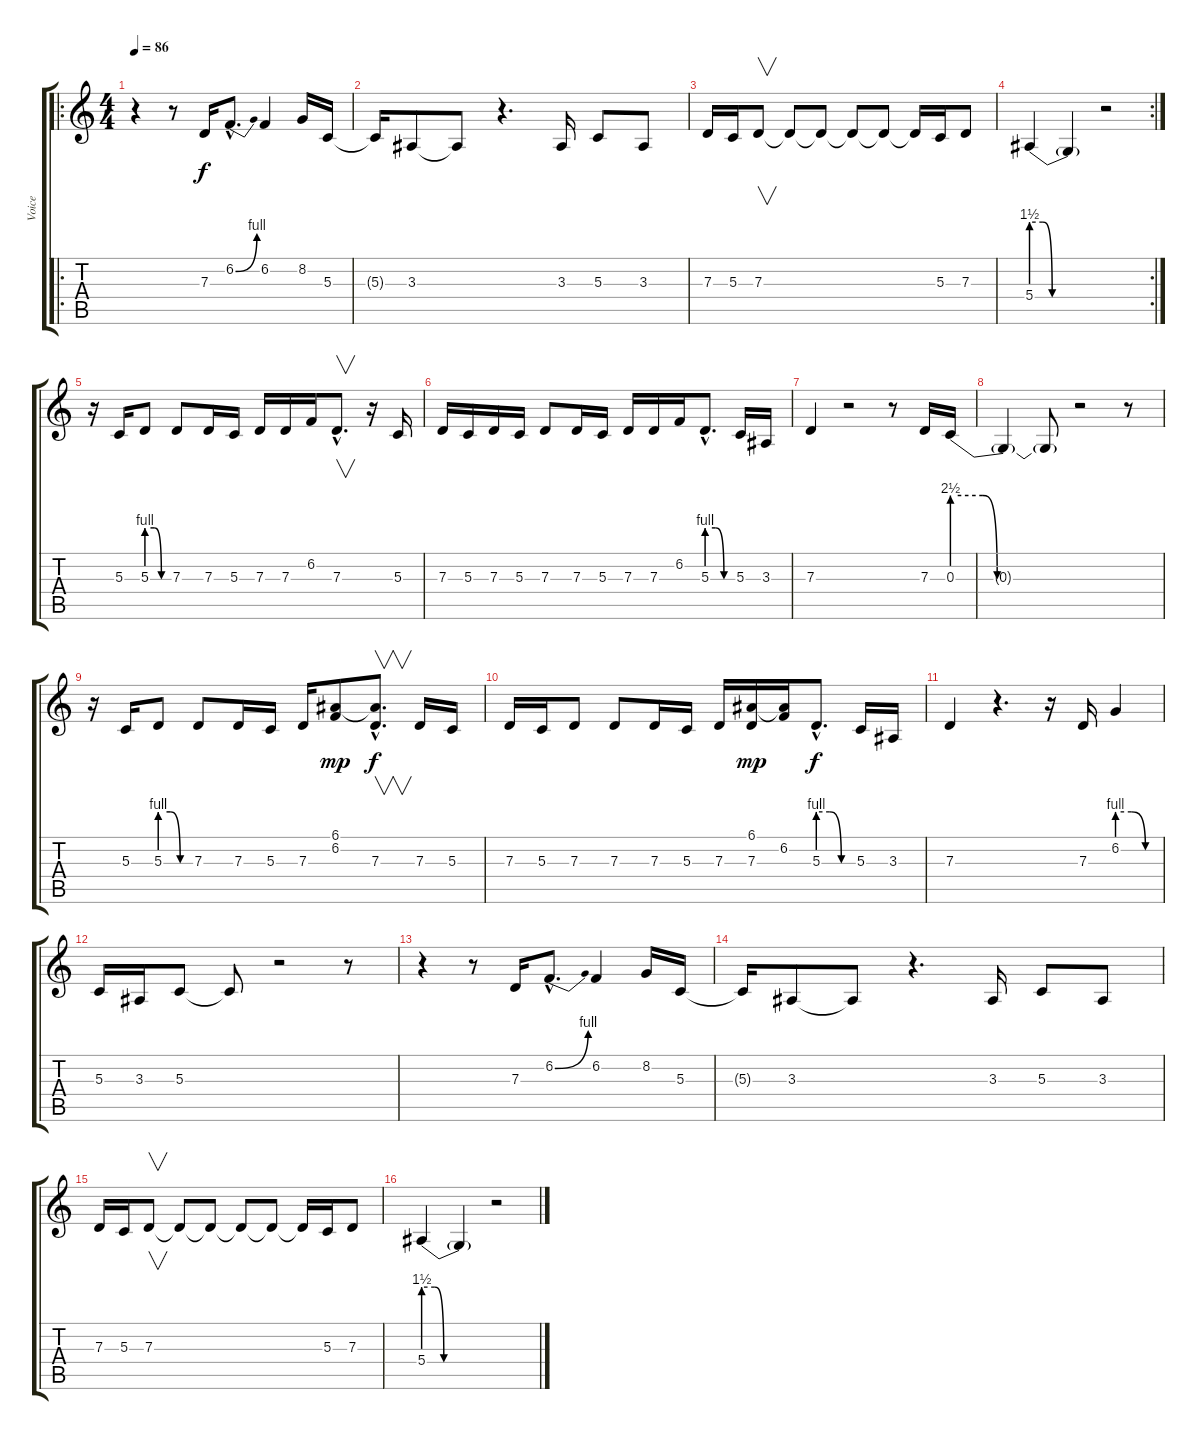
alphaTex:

\track ("Voice" "Voice") {instrument flute}
\staff {score tabs}
\tuning (E4 B3 G3 D3 A2 E2) {hide}
\ro
\ts (4 4)
\tempo 86
\clef g2
\ks c
r.4{dy f volume 13} r.8 7.3.16 6.2{be (bend 0 0 60 4) hac}.8{d} 6.2.4 8.2.16 5.3.16 |
5.3{t}.16 3.3.8 3.3{t}.8 r.4{d} 3.3.16 5.3.8 3.3.8 |
7.3.16 5.3.16 7.3.8{v} 7.3{t}.8 7.3{t}.8 7.3{t}.8 7.3{t}.8 7.3{t}.16 5.3.16 7.3.8 |
\rc 2
5.4{be (custom 0 6 10 6 18 0 40 0 60 0)}.4{volume 4} 5.4{t}.4 r.2 |
r.16{volume 13} 5.3.16 5.3{be (custom 0 4 20 4 40 0 60 0)}.8 7.3.8 7.3.16 5.3.16 7.3.16 7.3.16 6.2.16 7.3{hac}.8{v d} r.16 5.3.16 |
7.3.16 5.3.16 7.3.16 5.3.16 7.3.8 7.3.16 5.3.16 7.3.16 7.3.16 6.2.16 5.3{be (custom 0 4 20 4 40 0 60 0) hac}.8{d} 5.3.16 3.3.16 |
7.3.4{volume 0} r.2 r.8 7.3.16{volume 13} 0.3{be (custom 0 10 15 10 22 0 40 0 60 0)}.16 |
0.3{t}.4 0.3{t}.8 r.2 r.8 |
r.16 5.3.16 5.3{be (custom 0 4 20 4 40 0 60 0)}.8 7.3.8 7.3.16 5.3.16 7.3.16 (6.1 6.2).8{dy mp} (6.1{hac t} 7.3{hac}).8{v d dy f} 7.3.16 5.3.16 |
7.3.16 5.3.16 7.3.8 7.3.8 7.3.16 5.3.16 7.3.16 (6.1 7.3).16{dy mp} (6.1{t} 6.2).16 5.3{be (custom 0 4 20 4 40 0 60 0) hac}.8{d dy f} 5.3.16 3.3.16 |
7.3.4{volume 0} r.4{d} r.16 7.3.16{volume 13} 6.2{be (custom 0 4 20 4 40 0 60 0)}.4 |
5.3.16 3.3.16 5.3.8 5.3{t}.8 r.2 r.8 |
r.4{volume 13} r.8 7.3.16 6.2{be (bend 0 0 60 4) hac}.8{d} 6.2.4 8.2.16 5.3.16 |
5.3{t}.16 3.3.8 3.3{t}.8 r.4{d} 3.3.16 5.3.8 3.3.8 |
7.3.16 5.3.16 7.3.8{v} 7.3{t}.8 7.3{t}.8 7.3{t}.8 7.3{t}.8 7.3{t}.16 5.3.16 7.3.8 |
5.4{be (custom 0 6 10 6 18 0 40 0 60 0)}.4{volume 4} 5.4{t}.4 r.2
